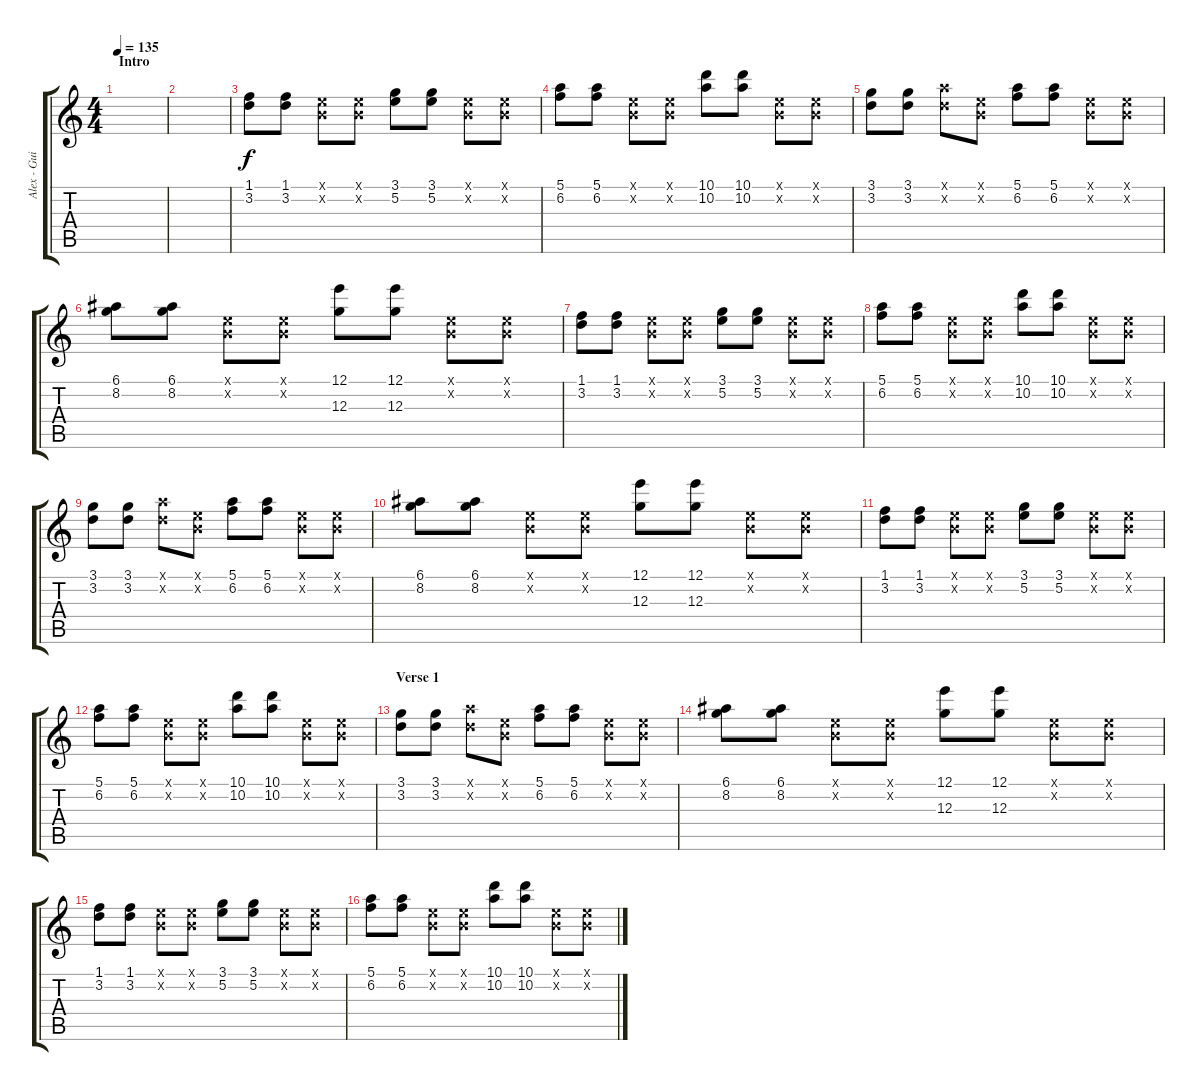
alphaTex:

\track ("Alex - Guitar" "Alex - Gui") {instrument distortionguitar}
\staff {score tabs}
\tuning (E4 B3 G3 D3 A2 E2) {hide}
\ts (4 4)
\section ("" "Intro")
\tempo 135
\clef g2
\ks c
|
|
(1.1 3.2).8 (1.1 3.2).8 (0.1{x} 0.2{x}).8 (0.1{x} 0.2{x}).8 (3.1 5.2).8 (3.1 5.2).8 (0.1{x} 0.2{x}).8 (0.1{x} 0.2{x}).8 |
(5.1 6.2).8 (5.1 6.2).8 (0.1{x} 0.2{x}).8 (0.1{x} 0.2{x}).8 (10.1 10.2).8 (10.1 10.2).8 (0.1{x} 0.2{x}).8 (0.1{x} 0.2{x}).8 |
(3.1 3.2).8 (3.1 3.2).8 (5.1{x} 3.2{x}).8 (0.1{x} 0.2{x}).8 (5.1 6.2).8 (5.1 6.2).8 (0.1{x} 0.2{x}).8 (0.1{x} 0.2{x}).8 |
(6.1 8.2).8 (6.1 8.2).8 (0.1{x} 0.2{x}).8 (0.1{x} 0.2{x}).8 (12.1 12.3).8 (12.1 12.3).8 (0.1{x} 0.2{x}).8 (0.1{x} 0.2{x}).8 |
(1.1 3.2).8 (1.1 3.2).8 (0.1{x} 0.2{x}).8 (0.1{x} 0.2{x}).8 (3.1 5.2).8 (3.1 5.2).8 (0.1{x} 0.2{x}).8 (0.1{x} 0.2{x}).8 |
(5.1 6.2).8 (5.1 6.2).8 (0.1{x} 0.2{x}).8 (0.1{x} 0.2{x}).8 (10.1 10.2).8 (10.1 10.2).8 (0.1{x} 0.2{x}).8 (0.1{x} 0.2{x}).8 |
(3.1 3.2).8 (3.1 3.2).8 (5.1{x} 3.2{x}).8 (0.1{x} 0.2{x}).8 (5.1 6.2).8 (5.1 6.2).8 (0.1{x} 0.2{x}).8 (0.1{x} 0.2{x}).8 |
(6.1 8.2).8 (6.1 8.2).8 (0.1{x} 0.2{x}).8 (0.1{x} 0.2{x}).8 (12.1 12.3).8 (12.1 12.3).8 (0.1{x} 0.2{x}).8 (0.1{x} 0.2{x}).8 |
(1.1 3.2).8 (1.1 3.2).8 (0.1{x} 0.2{x}).8 (0.1{x} 0.2{x}).8 (3.1 5.2).8 (3.1 5.2).8 (0.1{x} 0.2{x}).8 (0.1{x} 0.2{x}).8 |
(5.1 6.2).8 (5.1 6.2).8 (0.1{x} 0.2{x}).8 (0.1{x} 0.2{x}).8 (10.1 10.2).8 (10.1 10.2).8 (0.1{x} 0.2{x}).8 (0.1{x} 0.2{x}).8 |
\section ("" "Verse 1")
(3.1 3.2).8 (3.1 3.2).8 (5.1{x} 3.2{x}).8 (0.1{x} 0.2{x}).8 (5.1 6.2).8 (5.1 6.2).8 (0.1{x} 0.2{x}).8 (0.1{x} 0.2{x}).8 |
(6.1 8.2).8 (6.1 8.2).8 (0.1{x} 0.2{x}).8 (0.1{x} 0.2{x}).8 (12.1 12.3).8 (12.1 12.3).8 (0.1{x} 0.2{x}).8 (0.1{x} 0.2{x}).8 |
(1.1 3.2).8 (1.1 3.2).8 (0.1{x} 0.2{x}).8 (0.1{x} 0.2{x}).8 (3.1 5.2).8 (3.1 5.2).8 (0.1{x} 0.2{x}).8 (0.1{x} 0.2{x}).8 |
(5.1 6.2).8 (5.1 6.2).8 (0.1{x} 0.2{x}).8 (0.1{x} 0.2{x}).8 (10.1 10.2).8 (10.1 10.2).8 (0.1{x} 0.2{x}).8 (0.1{x} 0.2{x}).8
